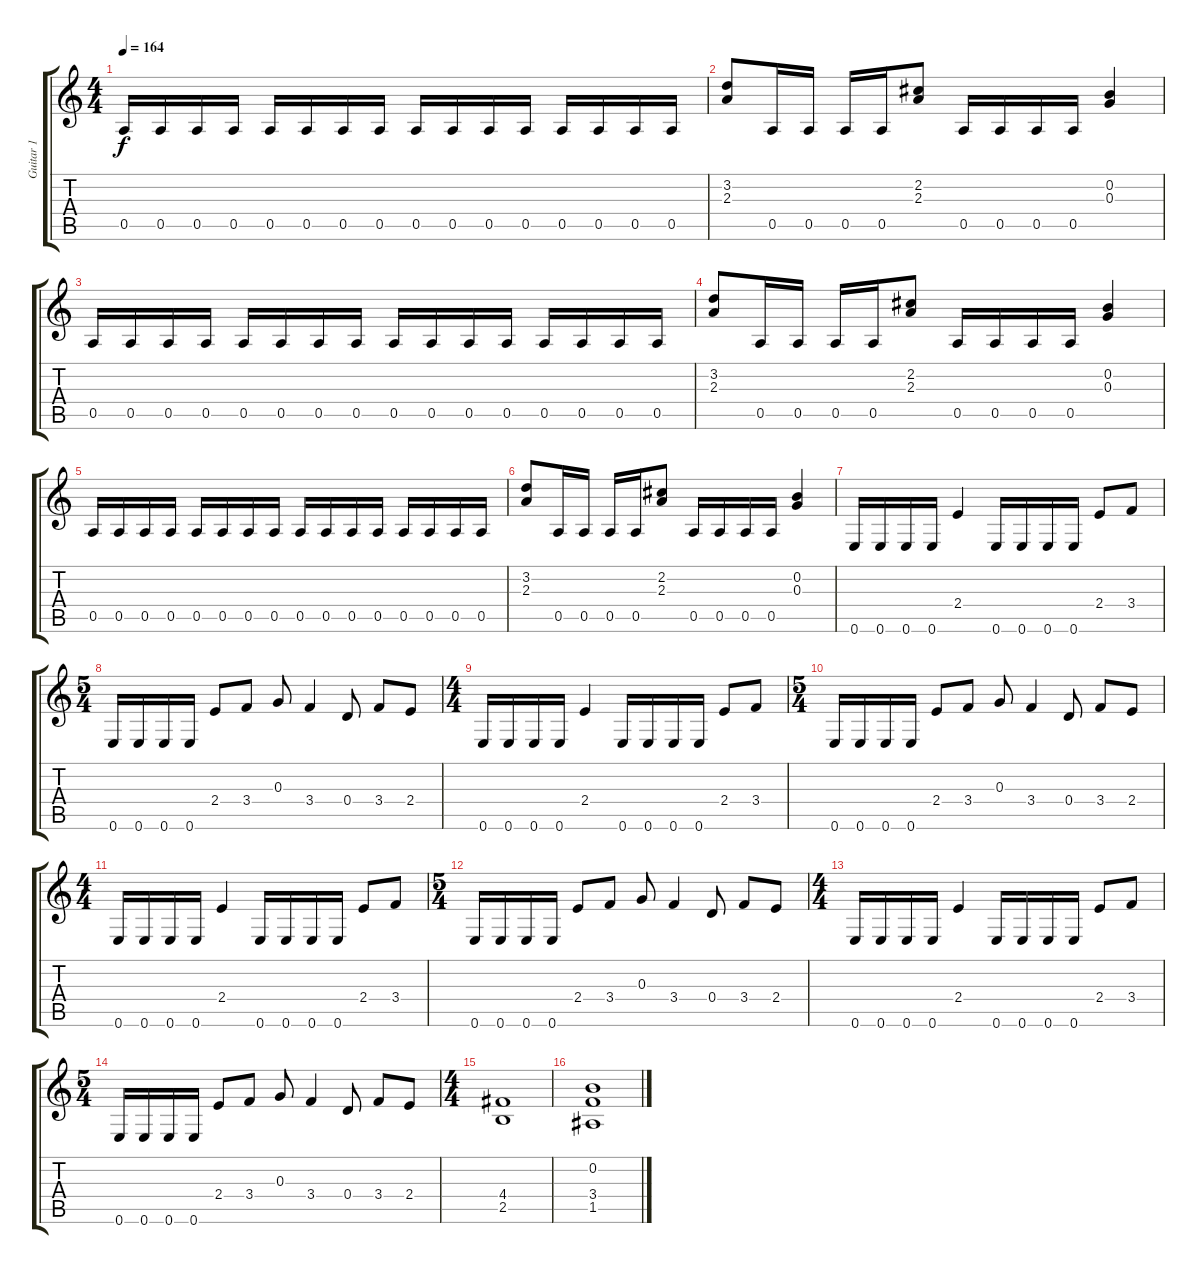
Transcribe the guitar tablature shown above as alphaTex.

\track ("Guitar 1 " "Guitar 1 ") {instrument distortionguitar}
\staff {score tabs}
\tuning (E4 B3 G3 D3 A2 E2) {hide}
\ts (4 4)
\tempo 164
\clef g2
\ks c
0.5.16{dy f} 0.5.16 0.5.16 0.5.16 0.5.16 0.5.16 0.5.16 0.5.16 0.5.16 0.5.16 0.5.16 0.5.16 0.5.16 0.5.16 0.5.16 0.5.16 |
(3.2 2.3).8 0.5.16 0.5.16 0.5.16 0.5.16 (2.2 2.3).8 0.5.16 0.5.16 0.5.16 0.5.16 (0.2 0.3).4 |
0.5.16 0.5.16 0.5.16 0.5.16 0.5.16 0.5.16 0.5.16 0.5.16 0.5.16 0.5.16 0.5.16 0.5.16 0.5.16 0.5.16 0.5.16 0.5.16 |
(3.2 2.3).8 0.5.16 0.5.16 0.5.16 0.5.16 (2.2 2.3).8 0.5.16 0.5.16 0.5.16 0.5.16 (0.2 0.3).4 |
0.5.16 0.5.16 0.5.16 0.5.16 0.5.16 0.5.16 0.5.16 0.5.16 0.5.16 0.5.16 0.5.16 0.5.16 0.5.16 0.5.16 0.5.16 0.5.16 |
(3.2 2.3).8 0.5.16 0.5.16 0.5.16 0.5.16 (2.2 2.3).8 0.5.16 0.5.16 0.5.16 0.5.16 (0.2 0.3).4 |
0.6.16 0.6.16 0.6.16 0.6.16 2.4.4 0.6.16 0.6.16 0.6.16 0.6.16 2.4.8 3.4.8 |
\ts (5 4)
0.6.16 0.6.16 0.6.16 0.6.16 2.4.8 3.4.8 0.3.8 3.4.4 0.4.8 3.4.8 2.4.8 |
\ts (4 4)
0.6.16 0.6.16 0.6.16 0.6.16 2.4.4 0.6.16 0.6.16 0.6.16 0.6.16 2.4.8 3.4.8 |
\ts (5 4)
0.6.16 0.6.16 0.6.16 0.6.16 2.4.8 3.4.8 0.3.8 3.4.4 0.4.8 3.4.8 2.4.8 |
\ts (4 4)
0.6.16 0.6.16 0.6.16 0.6.16 2.4.4 0.6.16 0.6.16 0.6.16 0.6.16 2.4.8 3.4.8 |
\ts (5 4)
0.6.16 0.6.16 0.6.16 0.6.16 2.4.8 3.4.8 0.3.8 3.4.4 0.4.8 3.4.8 2.4.8 |
\ts (4 4)
0.6.16 0.6.16 0.6.16 0.6.16 2.4.4 0.6.16 0.6.16 0.6.16 0.6.16 2.4.8 3.4.8 |
\ts (5 4)
0.6.16 0.6.16 0.6.16 0.6.16 2.4.8 3.4.8 0.3.8 3.4.4 0.4.8 3.4.8 2.4.8 |
\ts (4 4)
(4.4 2.5).1 |
(0.2 3.4 1.5).1
